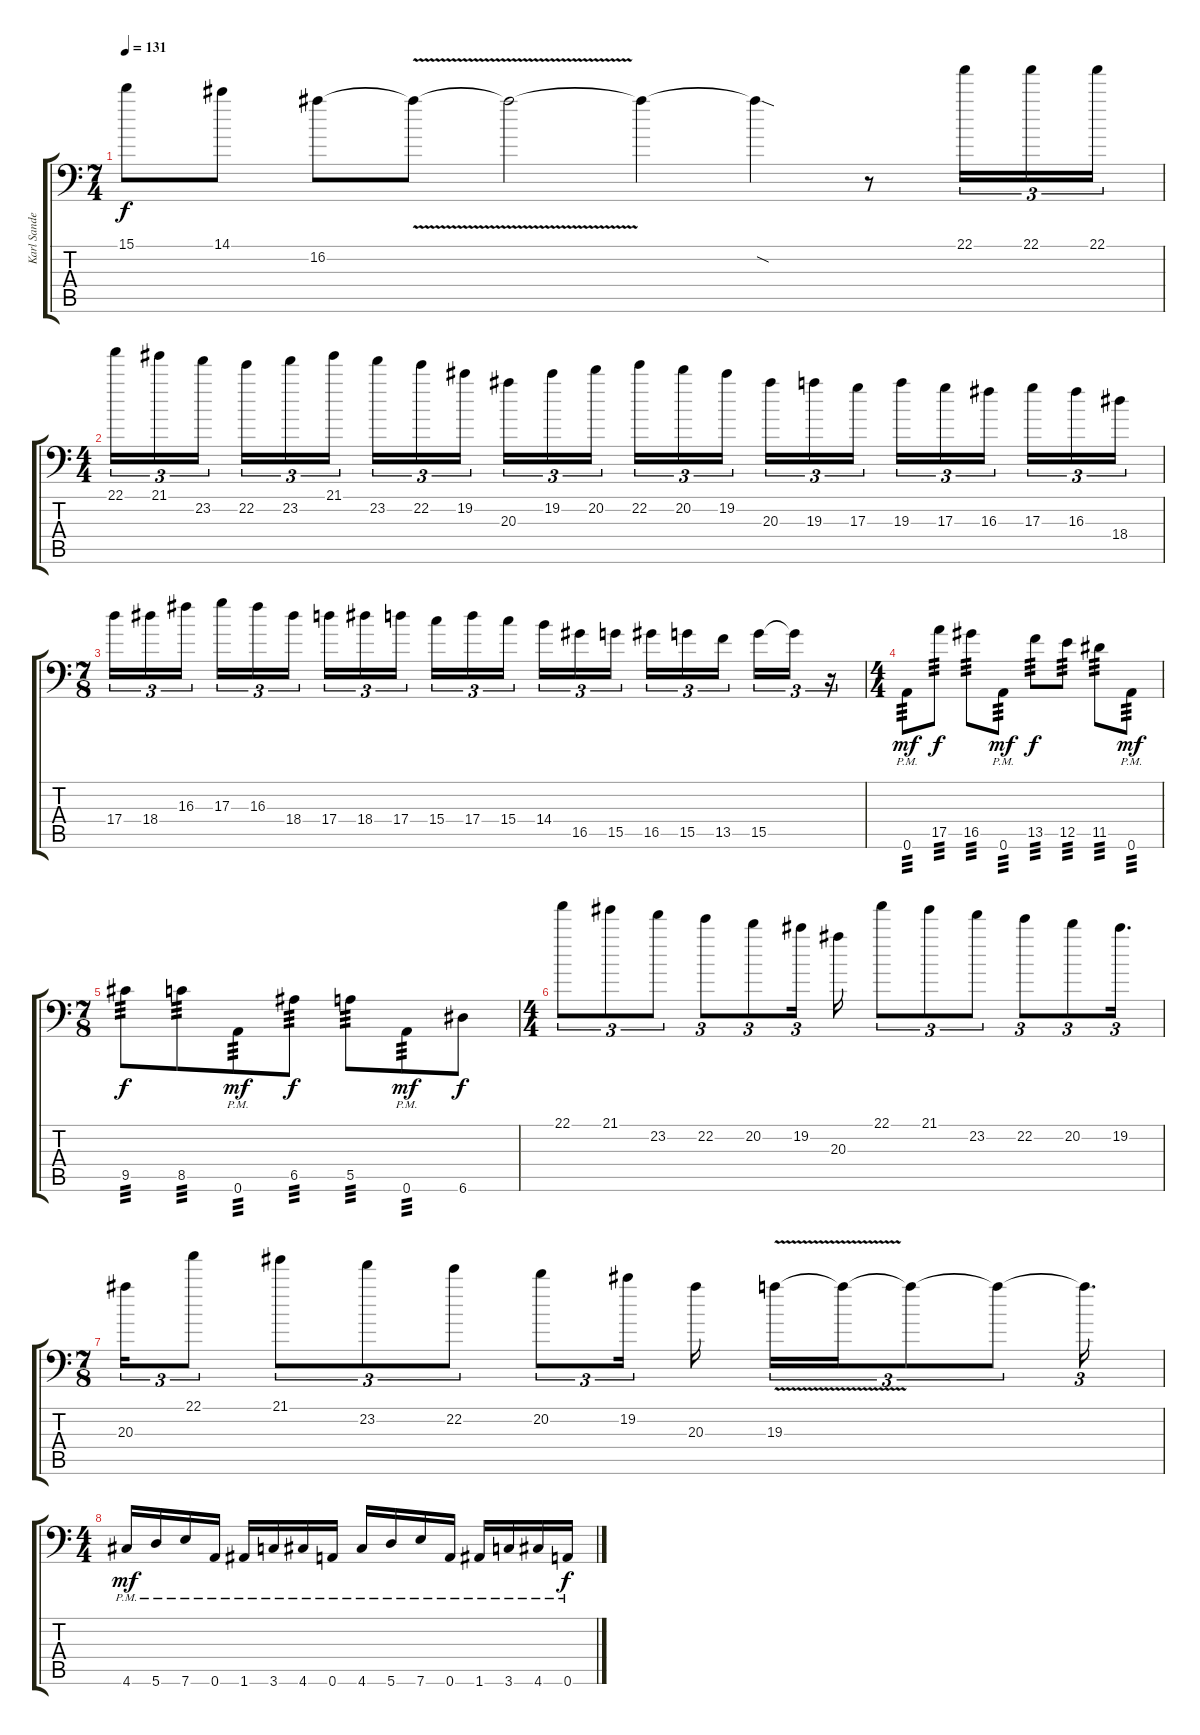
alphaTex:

\track ("Karl Sanders" "Karl Sande") {instrument overdrivenguitar}
\staff {score tabs}
\tuning (B3 Gb3 D3 A2 E2 A1) {hide}
\ts (7 4)
\tempo 131
\clef f4
\ks c
15.1.8{dy f} 14.1.8 16.2.8 16.2{v t}.8 16.2{t}.2 16.2{t}.4 16.2{sod t}.4 r.8 22.1.16{tu (3 2)} 22.1.16{tu (3 2)} 22.1.16{tu (3 2)} |
\ts (4 4)
22.1.16{tu (3 2)} 21.1.16{tu (3 2)} 23.2.16{tu (3 2) beam splitsecondary} 22.2.16{tu (3 2)} 23.2.16{tu (3 2)} 21.1.16{tu (3 2)} 23.2.16{tu (3 2)} 22.2.16{tu (3 2)} 19.2.16{tu (3 2) beam splitsecondary} 20.3.16{tu (3 2)} 19.2.16{tu (3 2)} 20.2.16{tu (3 2)} 22.2.16{tu (3 2)} 20.2.16{tu (3 2)} 19.2.16{tu (3 2) beam splitsecondary} 20.3.16{tu (3 2)} 19.3.16{tu (3 2)} 17.3.16{tu (3 2)} 19.3.16{tu (3 2)} 17.3.16{tu (3 2)} 16.3.16{tu (3 2) beam splitsecondary} 17.3.16{tu (3 2)} 16.3.16{tu (3 2)} 18.4.16{tu (3 2)} |
\ts (7 8)
17.4.16{tu (3 2)} 18.4.16{tu (3 2)} 16.3.16{tu (3 2)} 17.3.16{tu (3 2)} 16.3.16{tu (3 2)} 18.4.16{tu (3 2)} 17.4.16{tu (3 2)} 18.4.16{tu (3 2)} 17.4.16{tu (3 2)} 15.4.16{tu (3 2)} 17.4.16{tu (3 2)} 15.4.16{tu (3 2)} 14.4.16{tu (3 2)} 16.5.16{tu (3 2)} 15.5.16{tu (3 2)} 16.5.16{tu (3 2)} 15.5.16{tu (3 2)} 13.5.16{tu (3 2)} 15.5.16{tu (3 2)} 15.5{t}.16{tu (3 2)} r.16{tu (3 2)} |
\ts (4 4)
0.6{pm}.8{tp 3 dy mf} 17.5.8{tp 3 dy f} 16.5.8{tp 3} 0.6{pm}.8{tp 3 dy mf} 13.5.8{tp 3 dy f} 12.5.8{tp 3} 11.5.8{tp 3} 0.6{pm}.8{tp 3 dy mf} |
\ts (7 8)
9.5.8{tp 3 dy f} 8.5.8{tp 3} 0.6{pm}.8{tp 3 dy mf} 6.5.8{tp 3 dy f} 5.5.8{tp 3} 0.6{pm}.8{tp 3 dy mf} 6.6.8{dy f} |
\ts (4 4)
22.1.8{tu (3 2)} 21.1.8{tu (3 2)} 23.2.8{tu (3 2)} 22.2.8{tu (3 2)} 20.2.8{tu (3 2)} 19.2.16{tu (3 2)} 20.3.16 22.1.8{tu (3 2)} 21.1.8{tu (3 2)} 23.2.8{tu (3 2)} 22.2.8{tu (3 2)} 20.2.8{tu (3 2)} 19.2.16{d tu (3 2)} |
\ts (7 8)
20.3.16{tu (3 2)} 22.1.8{tu (3 2)} 21.1.8{tu (3 2)} 23.2.8{tu (3 2)} 22.2.8{tu (3 2)} 20.2.8{tu (3 2)} 19.2.16{tu (3 2)} 20.3.16{beam splitsecondary} 19.3{v}.16{tu (3 2)} 19.3{t}.16{tu (3 2)} 19.3{t}.8{tu (3 2)} 19.3{t}.8{tu (3 2)} 19.3{t}.16{d tu (3 2)} |
\ts (4 4)
4.6{pm}.16{dy mf} 5.6{pm}.16 7.6{pm}.16 0.6{pm}.16 1.6{pm}.16 3.6{pm}.16 4.6{pm}.16 0.6{pm}.16 4.6{pm}.16 5.6{pm}.16 7.6{pm}.16 0.6{pm}.16 1.6{pm}.16 3.6{pm}.16 4.6{pm}.16 0.6{pm}.16{dy f}
